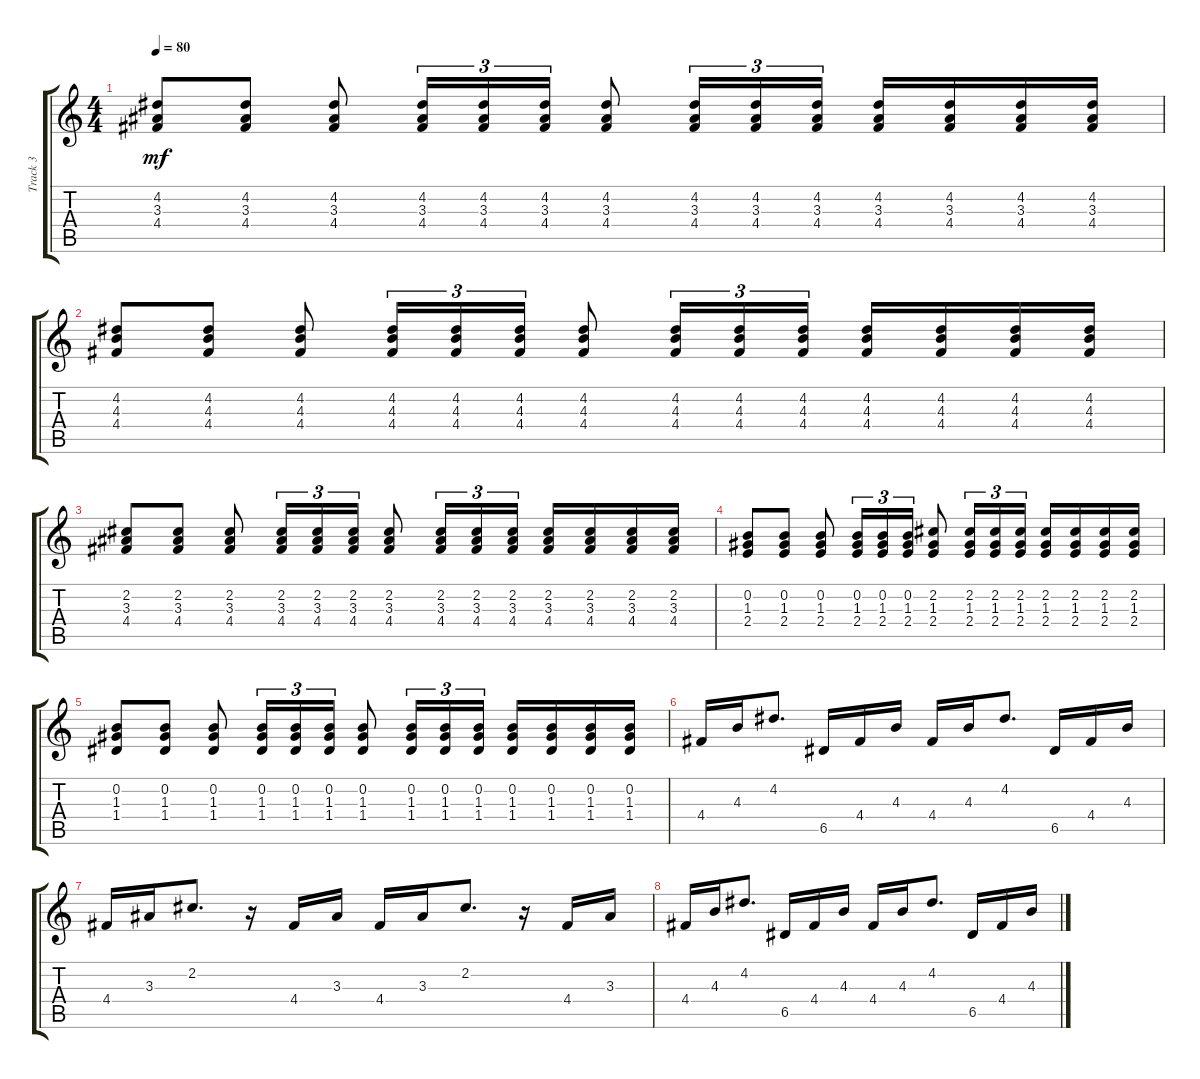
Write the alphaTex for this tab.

\track ("Track 3" "Track 3") {instrument banjo}
\staff {score tabs}
\tuning (E4 B3 G3 D3 A2 E2) {hide}
\displaytranspose 12
\ts (4 4)
\tempo 80
\clef g2
\ks c
(4.2 3.3 4.4).8{dy mf} (4.2 3.3 4.4).8 (4.2 3.3 4.4).8 (4.2 3.3 4.4).16{tu (3 2)} (4.2 3.3 4.4).16{tu (3 2)} (4.2 3.3 4.4).16{tu (3 2)} (4.2 3.3 4.4).8 (4.2 3.3 4.4).16{tu (3 2)} (4.2 3.3 4.4).16{tu (3 2)} (4.2 3.3 4.4).16{tu (3 2)} (4.2 3.3 4.4).16 (4.2 3.3 4.4).16 (4.2 3.3 4.4).16 (4.2 3.3 4.4).16 |
(4.2 4.3 4.4).8 (4.2 4.3 4.4).8 (4.2 4.3 4.4).8 (4.2 4.3 4.4).16{tu (3 2)} (4.2 4.3 4.4).16{tu (3 2)} (4.2 4.3 4.4).16{tu (3 2)} (4.2 4.3 4.4).8 (4.2 4.3 4.4).16{tu (3 2)} (4.2 4.3 4.4).16{tu (3 2)} (4.2 4.3 4.4).16{tu (3 2)} (4.2 4.3 4.4).16 (4.2 4.3 4.4).16 (4.2 4.3 4.4).16 (4.2 4.3 4.4).16 |
(2.2 3.3 4.4).8 (2.2 3.3 4.4).8 (2.2 3.3 4.4).8 (2.2 3.3 4.4).16{tu (3 2)} (2.2 3.3 4.4).16{tu (3 2)} (2.2 3.3 4.4).16{tu (3 2)} (2.2 3.3 4.4).8 (2.2 3.3 4.4).16{tu (3 2)} (2.2 3.3 4.4).16{tu (3 2)} (2.2 3.3 4.4).16{tu (3 2)} (2.2 3.3 4.4).16 (2.2 3.3 4.4).16 (2.2 3.3 4.4).16 (2.2 3.3 4.4).16 |
(0.2 1.3 2.4).8 (0.2 1.3 2.4).8 (0.2 1.3 2.4).8 (0.2 1.3 2.4).16{tu (3 2)} (0.2 1.3 2.4).16{tu (3 2)} (0.2 1.3 2.4).16{tu (3 2)} (2.2 1.3 2.4).8 (2.2 1.3 2.4).16{tu (3 2)} (2.2 1.3 2.4).16{tu (3 2)} (2.2 1.3 2.4).16{tu (3 2)} (2.2 1.3 2.4).16 (2.2 1.3 2.4).16 (2.2 1.3 2.4).16 (2.2 1.3 2.4).16 |
(0.2 1.3 1.4).8 (0.2 1.3 1.4).8 (0.2 1.3 1.4).8 (0.2 1.3 1.4).16{tu (3 2)} (0.2 1.3 1.4).16{tu (3 2)} (0.2 1.3 1.4).16{tu (3 2)} (0.2 1.3 1.4).8 (0.2 1.3 1.4).16{tu (3 2)} (0.2 1.3 1.4).16{tu (3 2)} (0.2 1.3 1.4).16{tu (3 2)} (0.2 1.3 1.4).16 (0.2 1.3 1.4).16 (0.2 1.3 1.4).16 (0.2 1.3 1.4).16 |
4.4.16 4.3.16 4.2.8{d} 6.5.16 4.4.16 4.3.16 4.4.16 4.3.16 4.2.8{d} 6.5.16 4.4.16 4.3.16 |
4.4.16 3.3.16 2.2.8{d} r.16 4.4.16 3.3.16 4.4.16 3.3.16 2.2.8{d} r.16 4.4.16 3.3.16 |
4.4.16 4.3.16 4.2.8{d} 6.5.16 4.4.16 4.3.16 4.4.16 4.3.16 4.2.8{d} 6.5.16 4.4.16 4.3.16
